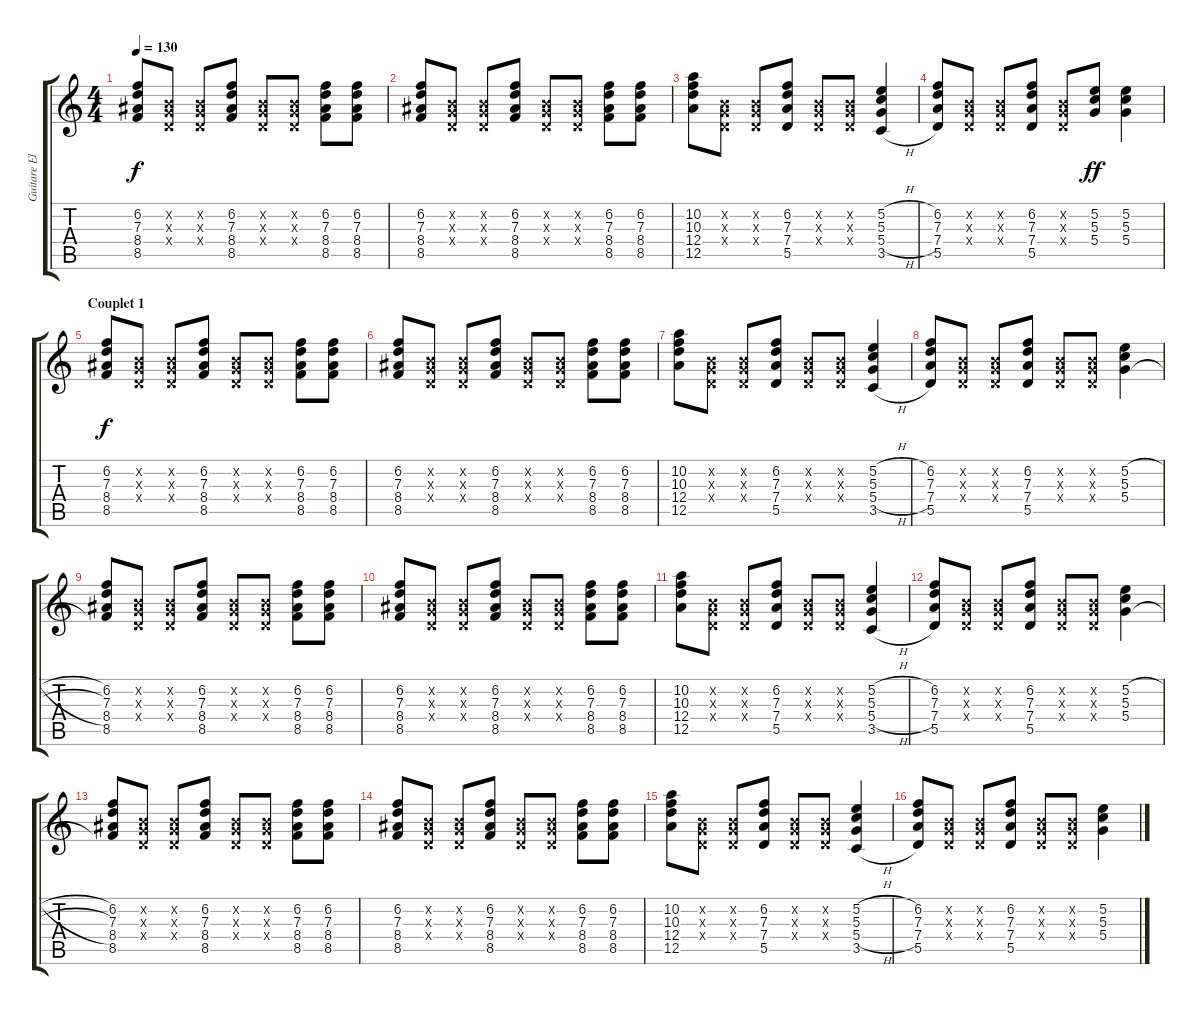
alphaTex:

\track ("Guitare Elect" "Guitare El") {instrument electricguitarclean}
\staff {score tabs}
\tuning (E4 B3 G3 D3 A2 E2) {hide}
\ts (4 4)
\tempo 130
\clef g2
\ks c
(6.2 7.3 8.4 8.5).8{dy f} (0.2{x} 0.3{x} 0.4{x}).8 (0.2{x} 0.3{x} 0.4{x}).8 (6.2 7.3 8.4 8.5).8 (0.2{x} 0.3{x} 0.4{x}).8 (0.2{x} 0.3{x} 0.4{x}).8 (6.2 7.3 8.4 8.5).8 (6.2 7.3 8.4 8.5).8 |
(6.2 7.3 8.4 8.5).8 (0.2{x} 0.3{x} 0.4{x}).8 (0.2{x} 0.3{x} 0.4{x}).8 (6.2 7.3 8.4 8.5).8 (0.2{x} 0.3{x} 0.4{x}).8 (0.2{x} 0.3{x} 0.4{x}).8 (6.2 7.3 8.4 8.5).8 (6.2 7.3 8.4 8.5).8 |
(10.2 10.3 12.4 12.5).8 (0.2{x} 0.3{x} 0.4{x}).8 (0.2{x} 0.3{x} 0.4{x}).8 (6.2 7.3 7.4 5.5).8 (0.2{x} 0.3{x} 0.4{x}).8 (0.2{x} 0.3{x} 0.4{x}).8 (5.2{h} 5.3{h} 5.4{h} 3.5{h}).4 |
(6.2 7.3 7.4 5.5).8 (0.2{x} 0.3{x} 0.4{x}).8 (0.2{x} 0.3{x} 0.4{x}).8 (6.2 7.3 7.4 5.5).8 (0.2{x} 0.3{x} 0.4{x}).8 (5.2 5.3 5.4).8{dy ff} (5.2 5.3 5.4).4 |
\section ("" "Couplet 1")
(6.2 7.3 8.4 8.5).8{dy f} (0.2{x} 0.3{x} 0.4{x}).8 (0.2{x} 0.3{x} 0.4{x}).8 (6.2 7.3 8.4 8.5).8 (0.2{x} 0.3{x} 0.4{x}).8 (0.2{x} 0.3{x} 0.4{x}).8 (6.2 7.3 8.4 8.5).8 (6.2 7.3 8.4 8.5).8 |
(6.2 7.3 8.4 8.5).8 (0.2{x} 0.3{x} 0.4{x}).8 (0.2{x} 0.3{x} 0.4{x}).8 (6.2 7.3 8.4 8.5).8 (0.2{x} 0.3{x} 0.4{x}).8 (0.2{x} 0.3{x} 0.4{x}).8 (6.2 7.3 8.4 8.5).8 (6.2 7.3 8.4 8.5).8 |
(10.2 10.3 12.4 12.5).8 (0.2{x} 0.3{x} 0.4{x}).8 (0.2{x} 0.3{x} 0.4{x}).8 (6.2 7.3 7.4 5.5).8 (0.2{x} 0.3{x} 0.4{x}).8 (0.2{x} 0.3{x} 0.4{x}).8 (5.2{h} 5.3{h} 5.4{h} 3.5{h}).4 |
(6.2 7.3 7.4 5.5).8 (0.2{x} 0.3{x} 0.4{x}).8 (0.2{x} 0.3{x} 0.4{x}).8 (6.2 7.3 7.4 5.5).8 (0.2{x} 0.3{x} 0.4{x}).8 (0.2{x} 0.3{x} 0.4{x}).8 (5.2{h} 5.3{h} 5.4{h}).4 |
(6.2 7.3 8.4 8.5).8 (0.2{x} 0.3{x} 0.4{x}).8 (0.2{x} 0.3{x} 0.4{x}).8 (6.2 7.3 8.4 8.5).8 (0.2{x} 0.3{x} 0.4{x}).8 (0.2{x} 0.3{x} 0.4{x}).8 (6.2 7.3 8.4 8.5).8 (6.2 7.3 8.4 8.5).8 |
(6.2 7.3 8.4 8.5).8 (0.2{x} 0.3{x} 0.4{x}).8 (0.2{x} 0.3{x} 0.4{x}).8 (6.2 7.3 8.4 8.5).8 (0.2{x} 0.3{x} 0.4{x}).8 (0.2{x} 0.3{x} 0.4{x}).8 (6.2 7.3 8.4 8.5).8 (6.2 7.3 8.4 8.5).8 |
(10.2 10.3 12.4 12.5).8 (0.2{x} 0.3{x} 0.4{x}).8 (0.2{x} 0.3{x} 0.4{x}).8 (6.2 7.3 7.4 5.5).8 (0.2{x} 0.3{x} 0.4{x}).8 (0.2{x} 0.3{x} 0.4{x}).8 (5.2{h} 5.3{h} 5.4{h} 3.5{h}).4 |
(6.2 7.3 7.4 5.5).8 (0.2{x} 0.3{x} 0.4{x}).8 (0.2{x} 0.3{x} 0.4{x}).8 (6.2 7.3 7.4 5.5).8 (0.2{x} 0.3{x} 0.4{x}).8 (0.2{x} 0.3{x} 0.4{x}).8 (5.2{h} 5.3{h} 5.4{h}).4 |
(6.2 7.3 8.4 8.5).8 (0.2{x} 0.3{x} 0.4{x}).8 (0.2{x} 0.3{x} 0.4{x}).8 (6.2 7.3 8.4 8.5).8 (0.2{x} 0.3{x} 0.4{x}).8 (0.2{x} 0.3{x} 0.4{x}).8 (6.2 7.3 8.4 8.5).8 (6.2 7.3 8.4 8.5).8 |
(6.2 7.3 8.4 8.5).8 (0.2{x} 0.3{x} 0.4{x}).8 (0.2{x} 0.3{x} 0.4{x}).8 (6.2 7.3 8.4 8.5).8 (0.2{x} 0.3{x} 0.4{x}).8 (0.2{x} 0.3{x} 0.4{x}).8 (6.2 7.3 8.4 8.5).8 (6.2 7.3 8.4 8.5).8 |
(10.2 10.3 12.4 12.5).8 (0.2{x} 0.3{x} 0.4{x}).8 (0.2{x} 0.3{x} 0.4{x}).8 (6.2 7.3 7.4 5.5).8 (0.2{x} 0.3{x} 0.4{x}).8 (0.2{x} 0.3{x} 0.4{x}).8 (5.2{h} 5.3{h} 5.4{h} 3.5{h}).4 |
(6.2 7.3 7.4 5.5).8 (0.2{x} 0.3{x} 0.4{x}).8 (0.2{x} 0.3{x} 0.4{x}).8 (6.2 7.3 7.4 5.5).8 (0.2{x} 0.3{x} 0.4{x}).8 (0.2{x} 0.3{x} 0.4{x}).8 (5.2{h} 5.3{h} 5.4{h}).4
